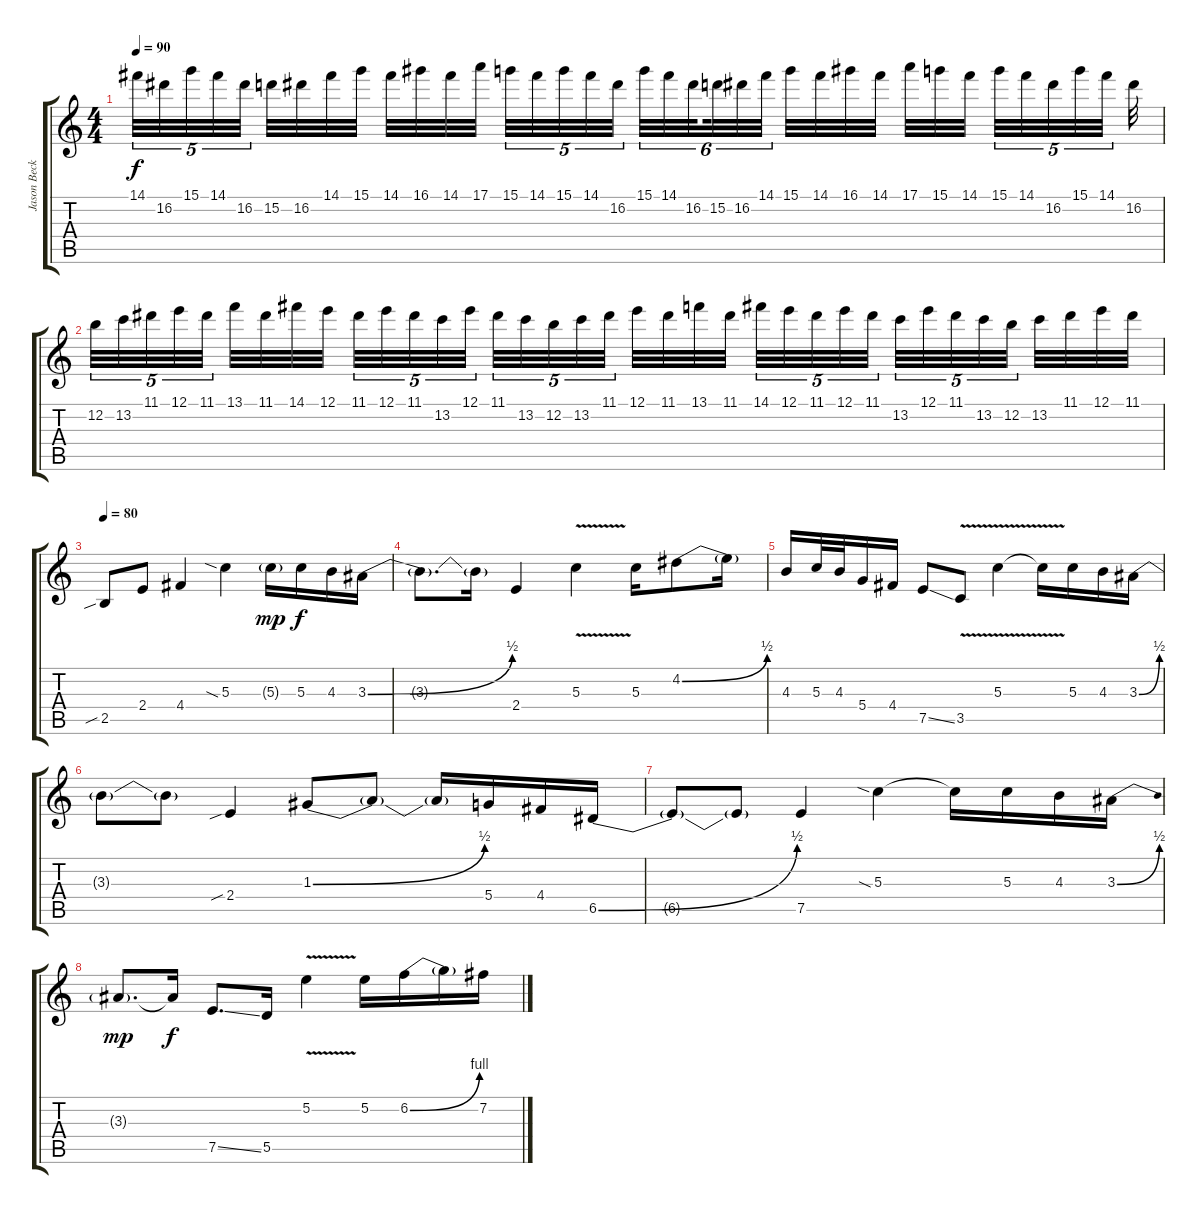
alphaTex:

\track ("Jason Becker" "Jason Beck") {instrument overdrivenguitar}
\staff {score tabs}
\tuning (E4 B3 G3 D3 A2 E2) {hide}
\ts (4 4)
\tempo 90
\clef g2
\ks c
14.1.32{tu (5 4) dy f} 16.2.32{tu (5 4)} 15.1.32{tu (5 4)} 14.1.32{tu (5 4)} 16.2.32{tu (5 4) beam splitsecondary} 15.2.32 16.2.32 14.1.32 15.1.32 14.1.32 16.1.32 14.1.32 17.1.32{beam splitsecondary} 15.1.32{tu (5 4)} 14.1.32{tu (5 4)} 15.1.32{tu (5 4)} 14.1.32{tu (5 4)} 16.2.32{tu (5 4)} 15.1.32{tu (6 4)} 14.1.32{tu (6 4)} 16.2.32{tu (6 4) beam splitsecondary} 15.2.32{tu (6 4)} 16.2.32{tu (6 4)} 14.1.32{tu (6 4) beam splitsecondary} 15.1.32 14.1.32 16.1.32 14.1.32 17.1.32 15.1.32 14.1.32{beam splitsecondary} 15.1.32{tu (5 4)} 14.1.32{tu (5 4)} 16.2.32{tu (5 4)} 15.1.32{tu (5 4)} 14.1.32{tu (5 4) beam splitsecondary} 16.2.32 |
12.2.32{tu (5 4)} 13.2.32{tu (5 4)} 11.1.32{tu (5 4)} 12.1.32{tu (5 4)} 11.1.32{tu (5 4) beam splitsecondary} 13.1.32 11.1.32 14.1.32 12.1.32 11.1.32{tu (5 4)} 12.1.32{tu (5 4)} 11.1.32{tu (5 4)} 13.2.32{tu (5 4)} 12.1.32{tu (5 4) beam splitsecondary} 11.1.32{tu (5 4)} 13.2.32{tu (5 4)} 12.2.32{tu (5 4)} 13.2.32{tu (5 4)} 11.1.32{tu (5 4)} 12.1.32 11.1.32 13.1.32 11.1.32{beam splitsecondary} 14.1.32{tu (5 4)} 12.1.32{tu (5 4)} 11.1.32{tu (5 4)} 12.1.32{tu (5 4)} 11.1.32{tu (5 4)} 13.2.32{tu (5 4)} 12.1.32{tu (5 4)} 11.1.32{tu (5 4)} 13.2.32{tu (5 4)} 12.2.32{tu (5 4) beam splitsecondary} 13.2.32 11.1.32 12.1.32 11.1.32 |
\tempo 80
2.5{sib}.8 2.4.8 4.4.4 5.3{sia}.4 5.3{g}.16{dy mp} 5.3.16{dy f} 4.3.16 3.3{be (bend 0 0 60 2)}.16 |
3.3{t}.8{d} 3.3{t}.16 2.4.4 5.3{v}.4 5.3.16 4.2{be (bend 0 0 60 2)}.8 4.2{t}.16 |
4.3.16 5.3.32 4.3.32 5.4.16 4.4.16 7.5{ss}.8 3.5{v}.8 5.3{v}.4 5.3{t}.16 5.3.16 4.3.16 3.3{be (bend 0 0 60 2)}.16 |
3.3{t}.8 3.3{t}.8 2.4{sib}.4 1.3{be (bend 0 0 60 2)}.8 1.3{t}.8 1.3{t}.16 5.4.16 4.4.16 6.5{be (bend 0 0 60 2)}.16 |
6.5{t}.8 6.5{t}.8 7.5.4 5.3{sia}.4 5.3{t}.16 5.3.16 4.3.16 3.3{be (bend 0 0 60 2)}.16 |
3.3{g}.8{d dy mp} 3.3{t}.16{dy f} 7.5{ss}.8{d} 5.5.16 5.2{v}.4 5.2.16 6.2{be (bend 0 0 60 4)}.16 6.2{t}.16 7.2.16
